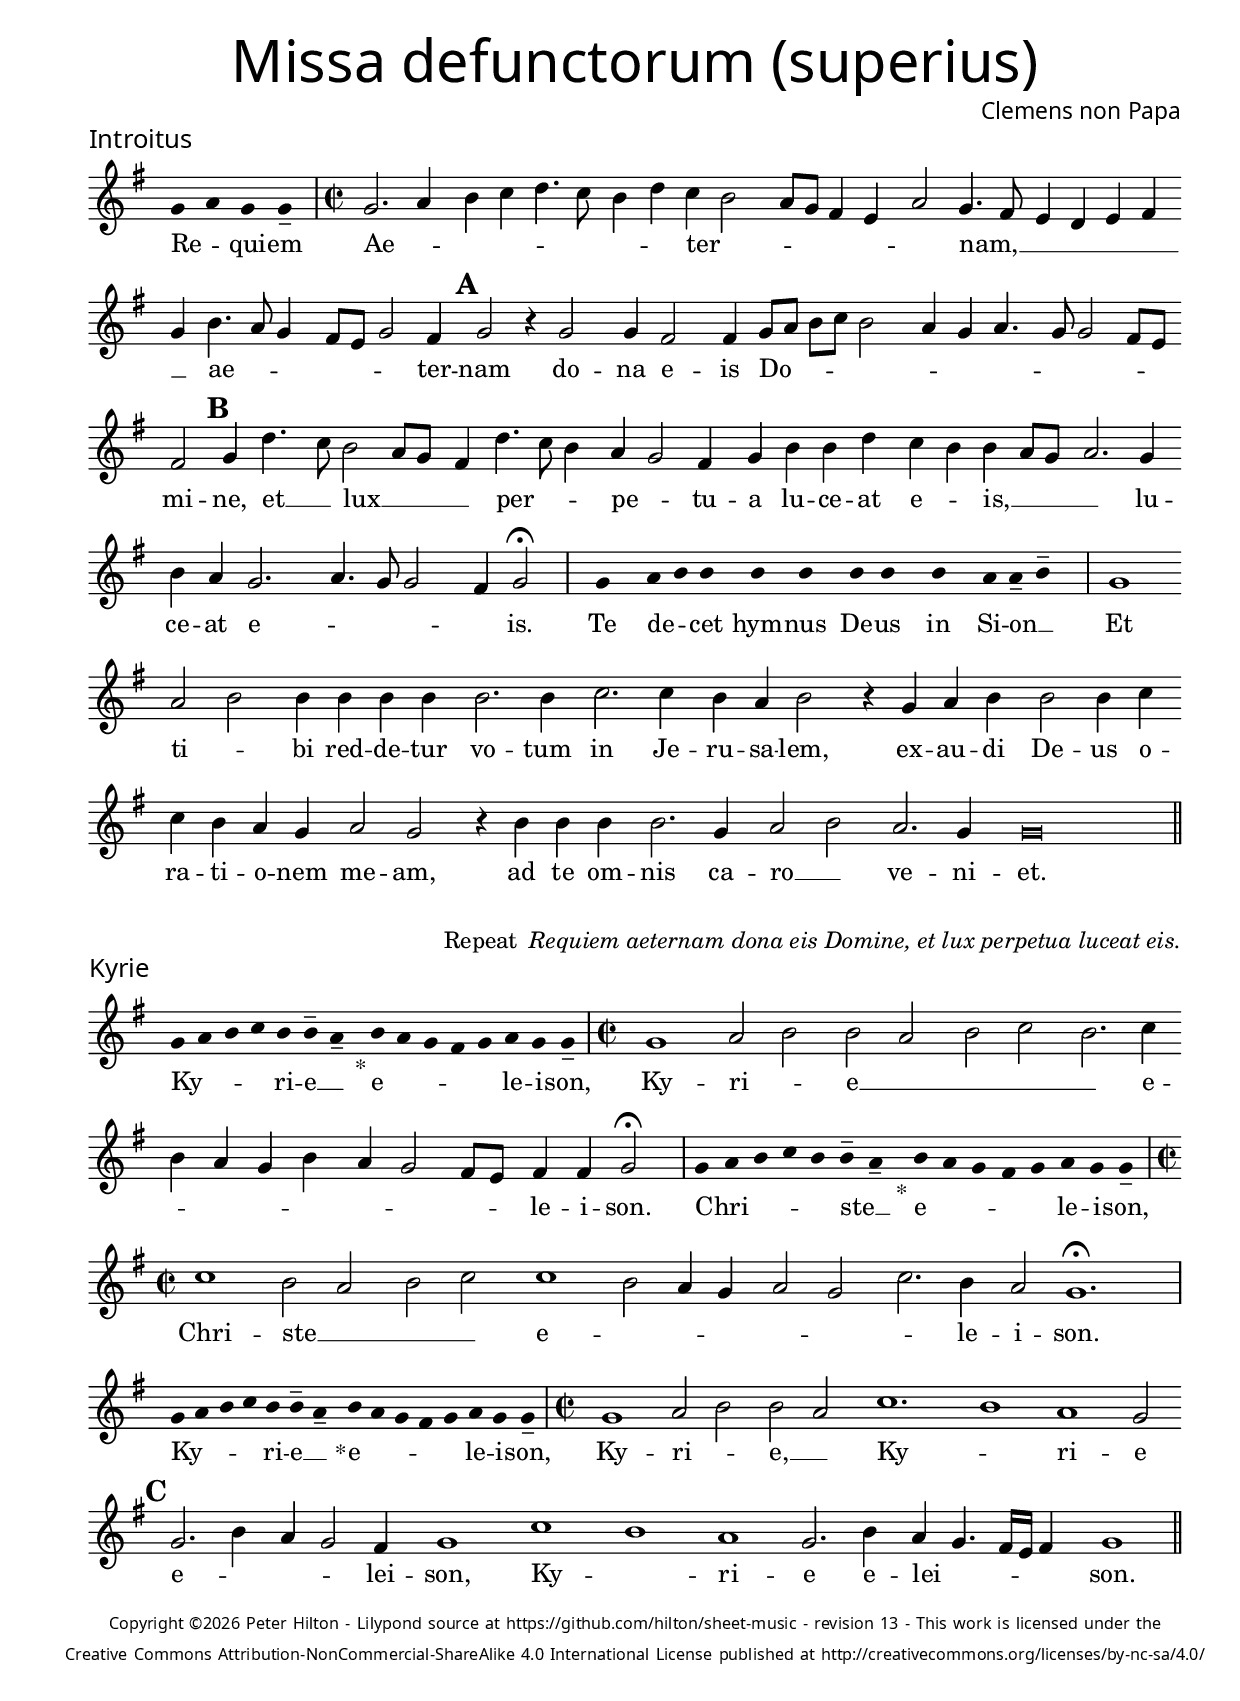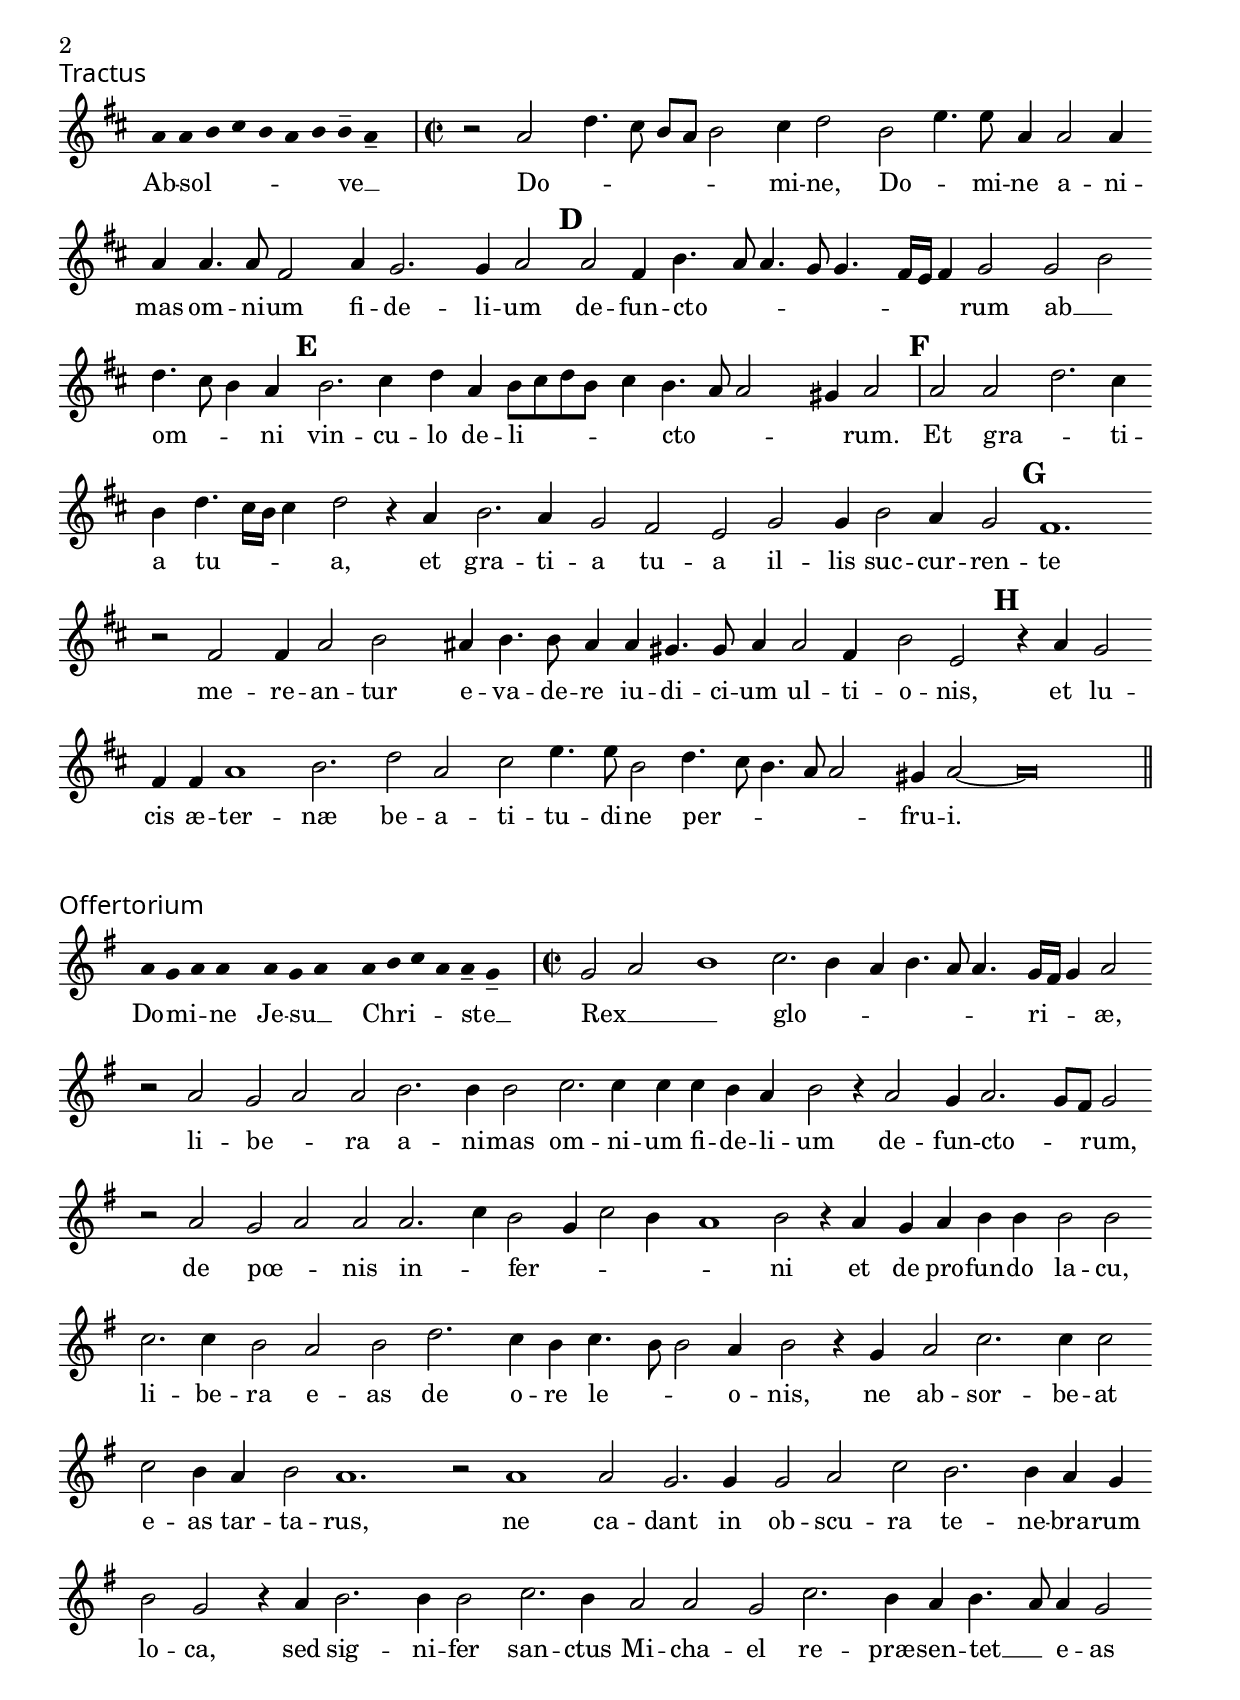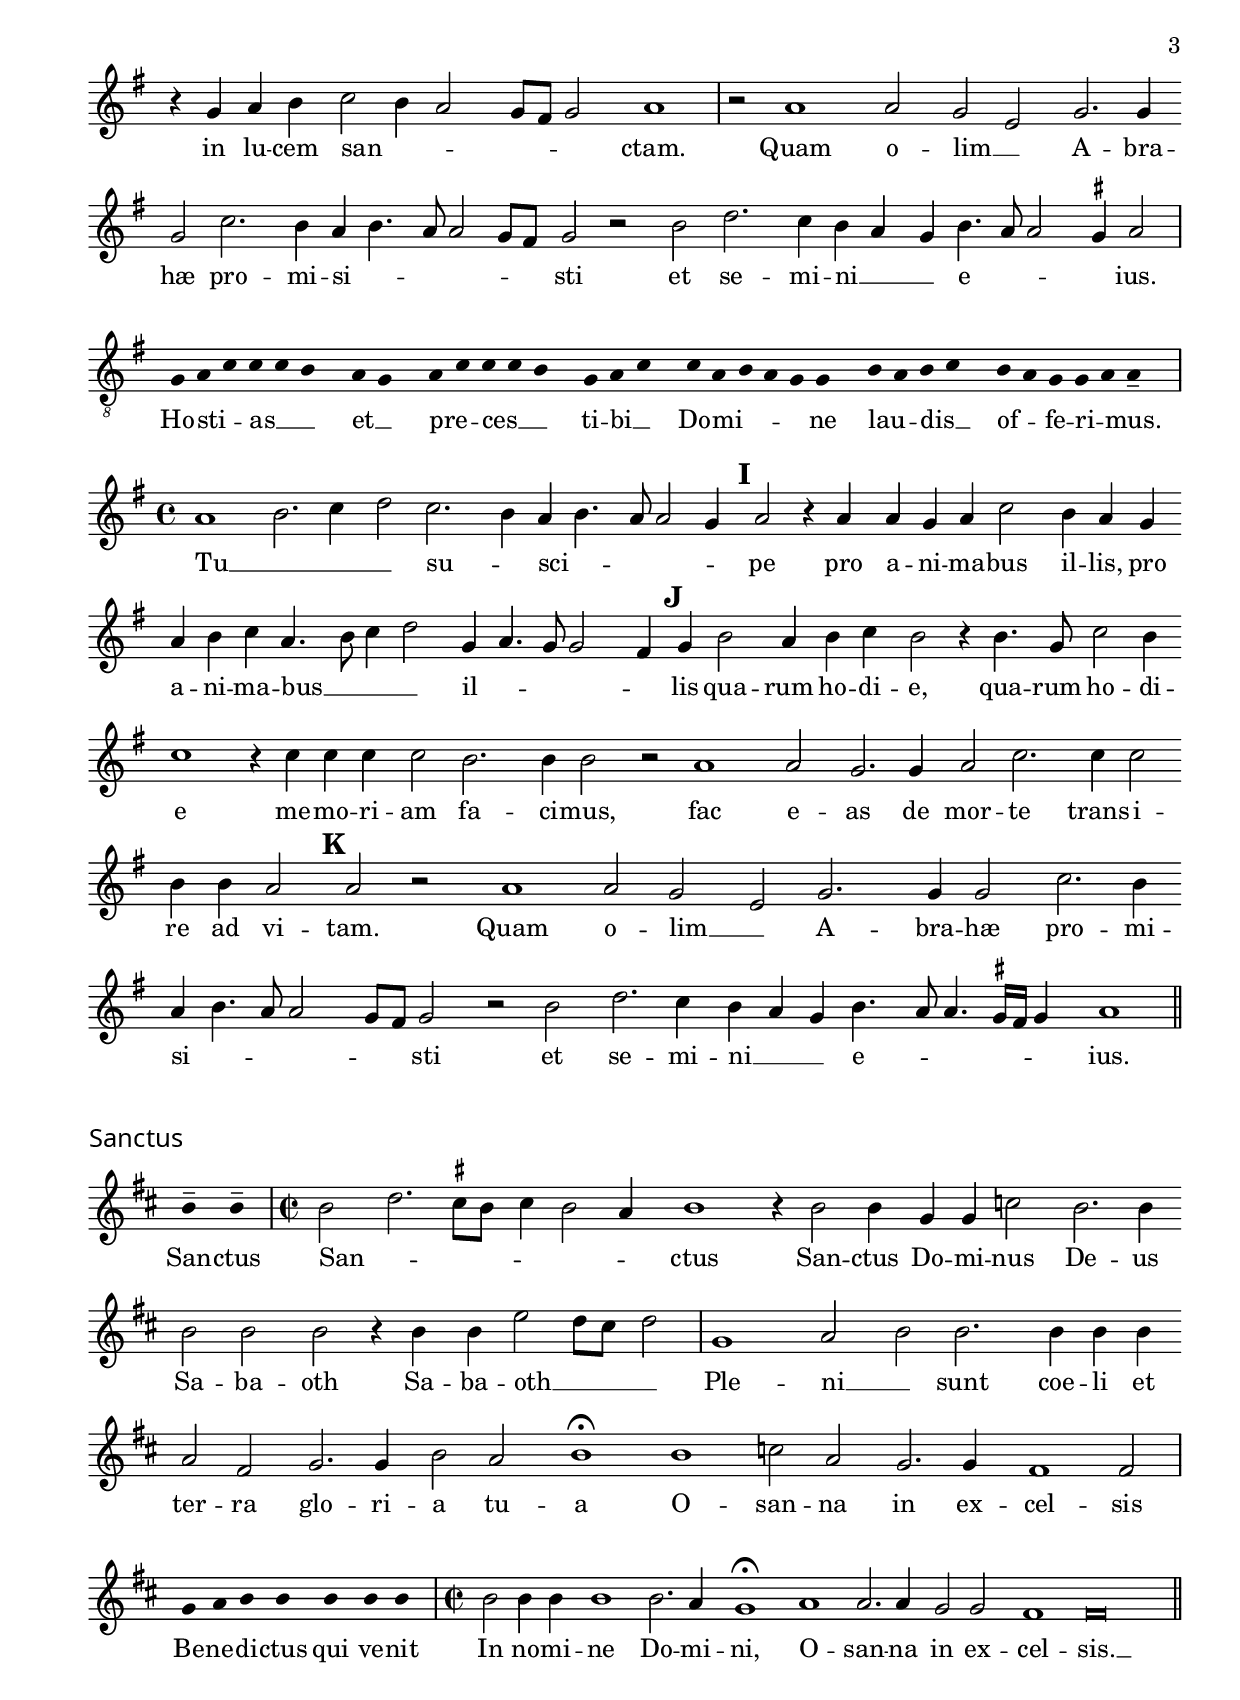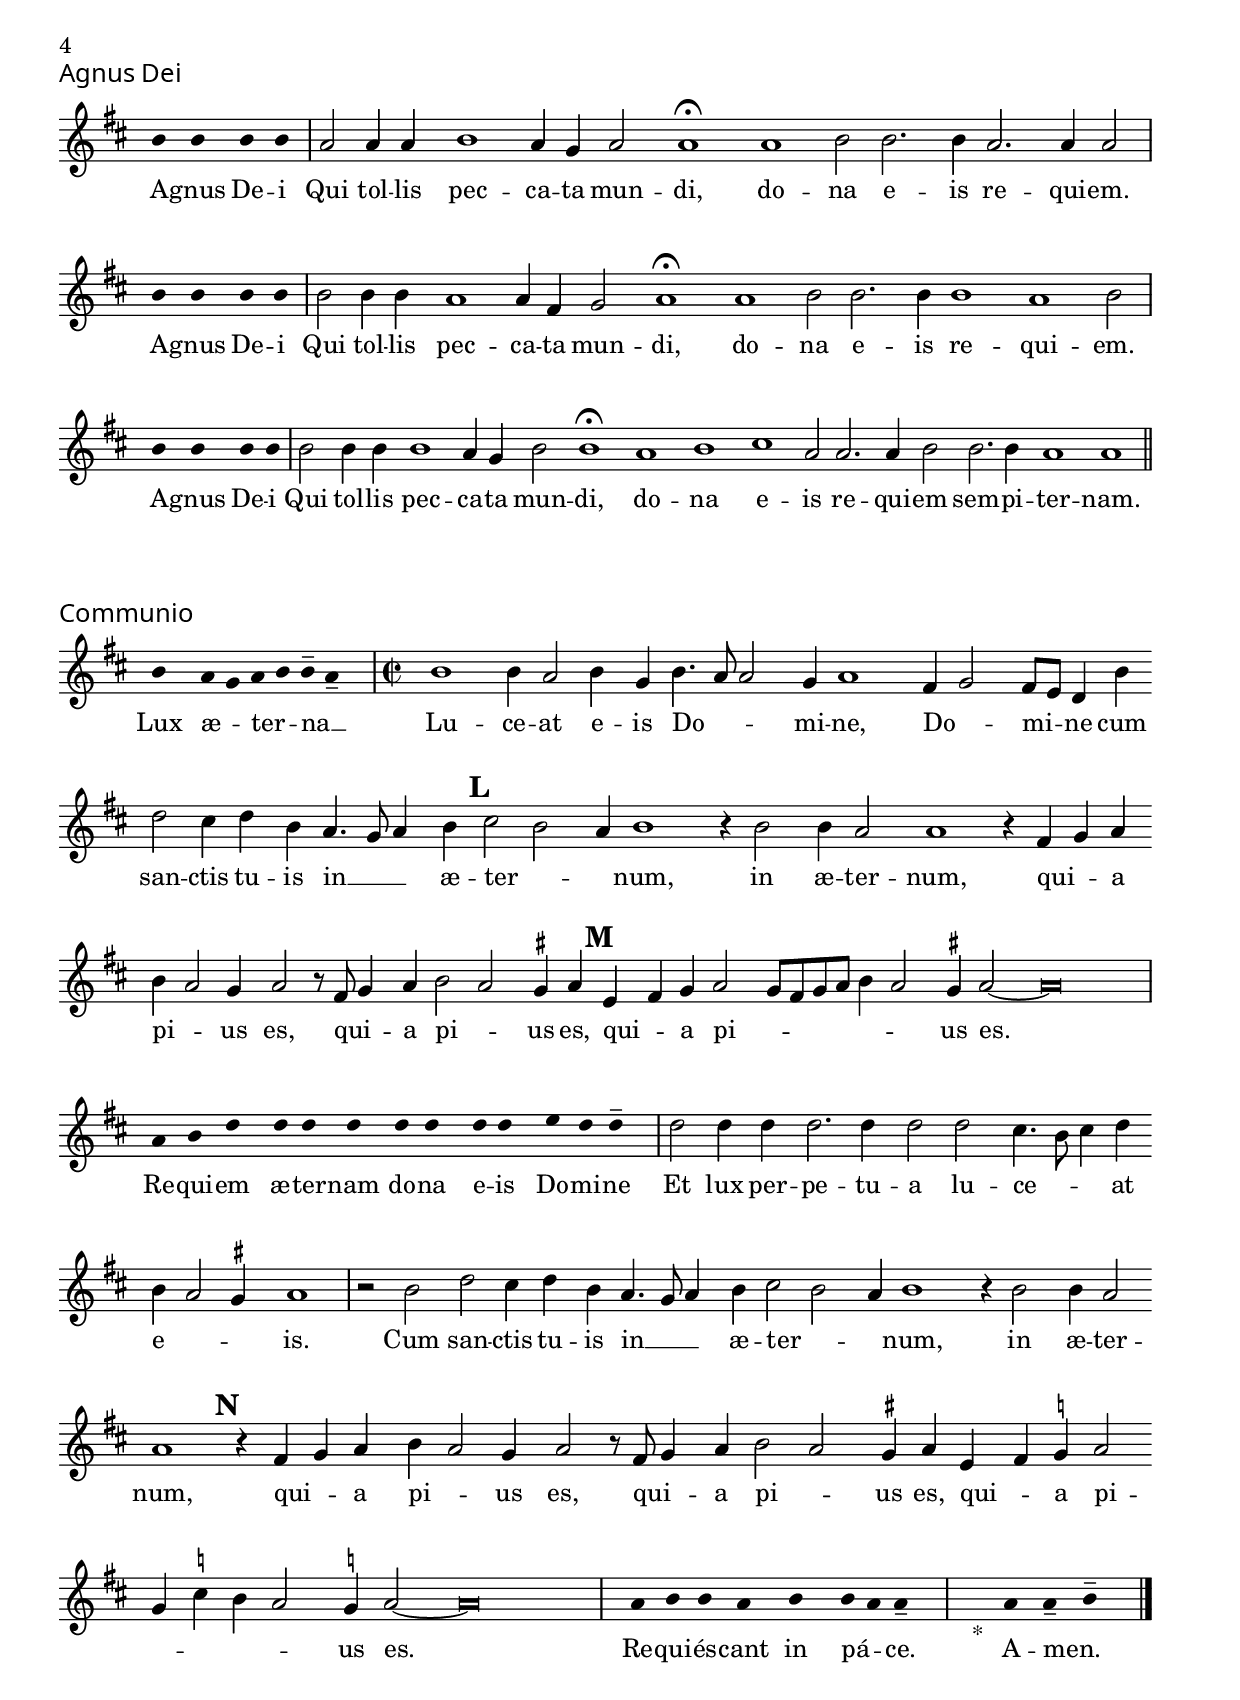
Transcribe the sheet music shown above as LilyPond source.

% http://www.cpdl.org/wiki/index.php/Missa_pro_defunctis_(Jacobus_Clemens_non_Papa)
% Copyright ©2024 Peter Hilton - https://github.com/hilton

\version "2.24.2"
\pointAndClickOff
revision = "13"

\paper {
	#(define fonts (set-global-fonts #:sans "Source Sans Pro"))
	annotate-spacing = ##f
	two-sided = ##t
	inner-margin = 15\mm
	outer-margin = 10\mm
	top-margin = 10\mm
	bottom-margin = 10\mm
 	markup-system-spacing = #'( (padding . 1) )
	indent = 0
	ragged-bottom = ##f
	ragged-last-bottom = ##f
} 

year = #(strftime "©%Y" (localtime (current-time)))

\header {
	title = \markup \medium \fontsize #4 \override #'(font-name . "Source Sans Pro Light") {
		"Missa defunctorum (superius)"
	}
	composer = \markup \sans { Clemens non Papa }
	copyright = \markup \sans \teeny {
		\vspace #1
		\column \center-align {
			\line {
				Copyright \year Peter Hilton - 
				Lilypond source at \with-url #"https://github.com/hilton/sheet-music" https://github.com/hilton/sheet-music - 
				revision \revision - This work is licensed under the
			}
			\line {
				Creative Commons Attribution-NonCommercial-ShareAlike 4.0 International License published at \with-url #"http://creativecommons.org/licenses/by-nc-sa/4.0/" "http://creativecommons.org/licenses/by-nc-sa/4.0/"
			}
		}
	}
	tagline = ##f
}

\layout {
	ragged-right = ##f
	ragged-last = ##f
	\context {
		\Score
		\override SpanBar.transparent = ##t
		\override BarLine.transparent = ##t
		\remove "Bar_number_engraver"
		\remove "Metronome_mark_engraver"
		\override SpacingSpanner.base-shortest-duration = #(ly:make-moment 1/8)
	}
	\context { 
		\Voice 
		\override NoteHead.style = #'baroque
		\consists "Horizontal_bracket_engraver"
	}
}

global = { 
	\tempo 2 = 44
	\set Score.barNumberVisibility = #all-bar-numbers-visible
	\set Staff.midiInstrument = "choir aahs"
	\accidentalStyle "forget"
}

globalF = { 
	\key f \major
}


globalC = { 
	\key c \major
}

showBarLine = {
	\once \override Score.BarLine.transparent = ##f
	\once \override Score.SpanBar.transparent = ##f 
}
ficta = { \once \set suggestAccidentals = ##t }


% INTROITUS

soprano = \new Voice {
	\relative c' {
		\once \override Staff.TimeSignature.stencil = ##f
		\override Stem.transparent = ##t 
		\cadenzaOn f4 g f f-- \cadenzaOff
		\override Stem.transparent = ##f
		\time 2/2
		\showBarLine\bar "|"
		
		f2. g4 a bes c4. bes8 a4 c bes a2
		g8 f e4 d g2 f4. e8 d4 c d e f a4. g8 f4 e8 d f2 e4 \mark \default f2 r4 f2
		f4 e2 e4 f8 g a bes a2 g4 f g4. f8 f2 e8 d e2 \mark \default f4 c'4. bes8 a2 g8 f
		
		e4 c'4. bes8 a4 g f2 e4 f a a c bes a a g8 f g2. f4 a g f2.
		g4. f8 f2 e4 f2 \fermata \showBarLine \bar "|"
		
		\once \override Staff.TimeSignature.stencil = ##f
		\override Stem.transparent = ##t
		\cadenzaOn s8 f8 s g8 a a s a8 a s a8 a s a8 s g8 g-- a-- s \cadenzaOff
		\override Stem.transparent = ##f
		\showBarLine\bar "|"

		f1 g2 a a4 a a a a2. a4
		bes2. bes4 a g a2 r4 f g a a2 a4 bes bes a g f g2 f
		r4 a a a a2. f4 g2 a g2. f4 f\breve \showBarLine \bar "||"
	}
	\addlyrics {
		Re -- _ qui -- em 
		Ae -- _ _ _ _ _ _ _ ter -- _
		_ _ _ _ _ nam, __ _ _ _ _ _ _ ae -- _ _ _ _ _ ter -- nam do --
		na e -- is Do -- _ _ _ _ _ _ _ _ _ _ _ mi -- ne, et __ _ lux __ _ _
		
		_ per -- _ _ pe -- _ tu -- a lu -- ce -- at e -- _ is, __ _ _ _ lu -- ce -- at e --
		_ _ _ _ is.
		
		Te de -- _ cet hym -- nus De -- us in Si -- on __ _

		Et ti -- _ bi red -- de -- tur vo -- tum
		in Je -- ru -- sa -- lem, ex -- au -- di De -- us o -- ra -- ti  -- o -- nem me -- am,
		ad te om -- nis ca -- ro __ _ ve -- ni -- et.

	}
}

\score {
	\transpose f g {
		<<
		      \new Staff << \globalF \soprano >> 
		>>
	}
	\header {
		piece = \markup \larger \sans { Introitus }
	}
}



\markup {
	\column {
		\fill-line {
			\line { }
			\line { }
			\line \right-align { Repeat \italic " Requiem aeternam dona eis Domine, et lux perpetua luceat eis." }
		}
	}
}

% KYRIE

soprano = \new Voice {
	\relative c' {
		\once \override Staff.TimeSignature.stencil = ##f
		\override Stem.transparent = ##t 
		\cadenzaOn f8 g a bes a a-- g-- s4_"*" a8 g f e f g f f-- \cadenzaOff
		\override Stem.transparent = ##f
		\showBarLine\bar "|"		
		\time 2/2

		f1 g2 a a g a bes a2. bes4 a g f a
		g f2 e8 d e4 e f2 \fermata \showBarLine \bar "|"
		
		\once \override Staff.TimeSignature.stencil = ##f
		\override Stem.transparent = ##t 
		\cadenzaOn f8 g a bes a a-- g-- s4_"*" a8 g f e f g f f-- \cadenzaOff
		\override Stem.transparent = ##f
		\showBarLine\bar "|"
		\time 2/2
		
		bes1 a2 g a bes bes1 a2 g4 f
		g2 f bes2. a4 g2 f1. \fermata \showBarLine\bar "|"
		
		\once \override Staff.TimeSignature.stencil = ##f
		\override Stem.transparent = ##t 
		\cadenzaOn f8 g a bes a a-- g-- s4_"*" a8 g f e f g f f-- \cadenzaOff
		\override Stem.transparent = ##f
		\showBarLine\bar "|"
		\time 2/2
		
		f1 g2 a a g bes1. a1 g1 f2 \mark #3 f2. a4 g f2 e4
		f1 bes a g f2. a4 g f4. e16 d e4 f1 \showBarLine \bar "||"
	}
	\addlyrics {
		Ky -- _ _ _ ri -- e __ _ e -- _ _ _ _ le -- i -- son,
		Ky -- ri -- _ e __ _ _ _ _ e -- _ _ _ _ _ _ _ _ le -- i -- son.
		
		Chri -- _ _ _ _ ste __ _ e -- _ _ _ _ le -- i -- son,
		Chri -- ste __ _ _ _ e -- _ _ _ _ _ _ le -- i -- son.
		
		Ky -- _ _ _ ri -- e __ _ e -- _ _ _ _ le -- i -- son,
		Ky -- ri -- _ e, __ _ Ky -- _ ri -- e e -- _ _ _ lei -- 
		son, Ky -- _ ri -- e e -- lei -- _ _ _ _ son.
	}
}

\score {
	\transpose f g {
	  	<< 
			\new Staff << \globalF \soprano >> 
		>> 
	}
	\header {
		piece = \markup \larger \sans { Kyrie }
	}
}


% TRACTUS

soprano = \new Voice {
	\relative c'' {
		\once \override Staff.TimeSignature.stencil = ##f
		\override Stem.transparent = ##t \cadenzaOn
		g8 g a b a g a a-- g-- s
		\cadenzaOff \override Stem.transparent = ##f
		\showBarLine \bar "|" \time 2/2
		
		r2 g2 c4. b8 a g a2 b4 c2 a d4. d8 |
		g,4 g2 g4 g g4. g8 e2 g4 f2. f4 g2 | \mark #4 g e4 a4. g8 g4. f8 f4.

		e16 d e4 f2 | f a c4. b8 a4 g \mark #5 a2. b4 | c g a8 b c a b4 a4. g8 g2
		fis4 g2 \showBarLine \bar "|" 
		\mark #6 g g c2. b4 | a c4. b16 a b4 c2 r4 g a2. g4
		f2 e d f f4 a2 g4 | f2 \mark #7 e1. r2 e
		e4 g2 a2 gis4 a4. a8 g4 g fis4. fis8 g4 g2 e4 | a2 d, \mark #8 r4 g4 f2

		e4 e g1 a2. c2 g2 b2 d4. d8 a2 c4. b8 a4. g8 g2 
		fis4 g2 ~ g\breve \showBarLine \bar "||"

	}
	\addlyrics {
		Ab -- sol -- _ _ _ _ _ ve __ _ 
		Do -- _ _ _ _ _ mi -- ne, Do -- _ mi -- 
		ne a -- ni -- mas om -- ni -- um fi -- de -- li -- um de -- fun -- cto -- _ _ _ _

		_ _ _ rum ab __ _ om -- _ _ ni vin -- cu -- lo de -- li -- _ _ _ _ cto -- _ _
		_ rum. Et gra -- _ ti -- a tu -- _ _ _ a, et gra -- ti -- 
		a tu -- a il -- lis suc -- cur -- ren -- te me -- 
		re -- an -- tur e -- va -- de -- re iu -- di -- ci -- um ul -- ti -- o -- nis, et lu -- 

		cis æ -- ter -- næ be -- a -- ti -- tu -- di -- ne per -- _ _ _ _
		fru -- i.
	}
}

\score {
	\transpose f g {
	  	<< 
			\new Staff << \globalC \soprano >> 
		>> 
	}
	\header {
		piece = \markup \larger \sans { Tractus }
	}
}

% OFFERTORIUM

soprano = \new Voice {
	\relative c' {
		\once \override Staff.TimeSignature.stencil = ##f
		\override Stem.transparent = ##t \cadenzaOn
		g'8 f g g s g8 f g s g8 a bes g g-- f-- s
		\cadenzaOff \override Stem.transparent = ##f
		\showBarLine \bar "|" \time 2/2
		
		f2 g a1 bes2. a4 g a4. g8 g4. f16 e f4 g2 |
		r2 g f g g a2. a4 a2 bes2. bes4 bes bes a g | a2 r4 g2

		f4 g2. f8 e f2 r g f g g g2. bes4 a2 f4 bes2 a4 |
		g1 a2 r4 g f g a a a2 a bes2. bes4 a2 g |
		a2 c2. bes4 a bes4. a8 a2 g4 a2 r4 f g2 bes2. bes4 bes2 |
		bes2 a4 g a2 g1. r2 g1 g2 f2. f4 f2 g |

		bes a2. a4 g f a2 f r4 g a2. a4 a2 bes2. a4 |
		g2 g f bes2. a4 g a4. g8 g4 f2 r4 f g a bes2 a4 g2
		f8 e f2 g1 | \showBarLine \bar "|" r2 g1 g2 f d f2. f4 f2 bes2.
		a4 g a4. g8 g2 f8 e f2 r a c2. bes4 a g f a4. g8 g2 \ficta fis4 g2 \showBarLine \bar "|" |
	}
	\addlyrics {
		Do -- mi -- _ ne Je -- su __ _ Chri -- _ _ _ ste __ _
		Rex __ _ _ glo -- _ _ _ _ _ ri -- _ _ æ,
		li -- be -- _ ra a -- ni -- mas om -- ni -- um fi -- de -- li -- um de -- 
		
		fun -- cto -- _ _ rum, de pœ -- _ nis in -- _ fer -- _ _ _
		_ ni et de pro -- fun -- do la -- cu, li -- be -- ra e -- 
		as de o -- re le -- _ _ o -- nis, ne ab -- sor -- be -- at
		e -- as tar -- ta -- rus, ne ca -- dant in ob -- scu -- 

		ra te -- ne -- bra -- rum lo -- ca,  sed sig -- ni -- fer san -- ctus
		Mi -- cha -- el re -- præ -- sen -- tet __ _ e -- as in lu -- cem san -- _ _
		_ _ _ ctam. Quam o -- lim __ _ A -- bra -- hæ pro -- 
		mi -- si -- _ _ _ _ _ sti et se -- mi -- ni __ _ _ e -- _ _ _ ius.
	}
}

\score {
	\transpose f g {
	  	<< 
			\new Staff << \globalF \soprano >> 
		>> 
	}
	\header {
		piece = \markup \larger \sans { Offertorium }
	}
}

\score {
	\transpose f g {
	\new Staff <<
		\key f \major
		\new Voice = "tenor" {
			\relative c {
				\clef "treble_8"
				\once \omit Staff.TimeSignature
				\cadenzaOn
				\override Stem.transparent = ##t 
				f4 g bes bes bes a s  g f s  g bes bes bes a s  f g bes s  bes g a g f f s  a g a bes s  a g f f g g-- s \showBarLine\bar "|"
				\cadenzaOff
			}
		}
		\addlyrics {
			Ho -- sti -- _ as __ _ _ et __ _ pre -- _ ces __ _ _ ti -- bi __ _ 
			Do -- mi -- _ _ _ ne lau -- _ dis __ _ of -- _ fe -- ri -- _ mus.
		}
	>>
	}
}


soprano = \new Voice {
	\relative c'' {
		\set Score.rehearsalMarkFormatter = #format-mark-alphabet
		\set Score.currentBarNumber = #67
		g1 a2. bes4 |
		c2 bes2. a4 g a4. g8 g2 f4 | \mark #9 g2 r4 g g f g bes2 a4 g f |
		g a bes g4. a8 bes4 c2 f,4 g4. f8 f2 e4 \mark #10 f a2 g4 a bes a2 r4 a4. 
		f8 bes2 a4 | bes1 r4 bes bes bes bes2 a2. a4 a2 r g1

		g2 f2. f4 g2 bes2. bes4 bes2 a4 a g2 \mark #11 g r g1
		g2 f d f2. f4 f2 bes2. a4 g a4. g8 g2 f8 e f2
		r a c2. bes4 a g f a4. g8 g4. \ficta fis16 e \ficta fis4 g1 \showBarLine \bar "||" |
	}
	\addlyrics {
		Tu __ _ _
		_ su -- _ sci -- _ _ _ _ pe pro a -- ni -- ma -- bus il -- lis, pro
		a -- ni -- ma -- bus __ _ _ _ il -- _ _ _ _ lis qua -- rum ho -- di -- e, qua -- 
		rum ho -- di -- e me -- mo -- ri -- am fa -- ci -- mus, fac

		e -- as de mor -- te trans -- i -- re ad vi -- tam. Quam
		o -- lim __ _ A -- bra -- hæ pro -- mi -- si -- _ _ _ _ _ sti
		et se -- mi -- ni __ _ _ e -- _ _ _ _ _ ius.
	}
}

\score {
	\transpose f g {
	  	<< 
			\new Staff << \globalF \soprano >> 
		>> 
	}
}

% SANCTUS 

soprano = \new Voice {
	\relative c'' {
		\once \override Staff.TimeSignature.stencil = ##f
		\override Stem.transparent = ##t a4-- a-- \override Stem.transparent = ##f
		\showBarLine\bar "|"
		\time 2/2
		
		a2 c2. \ficta b!8 a b4 a2 g4 a1 r4 a2 a4 f f
		bes2 a2. a4 a2 a a r4 a a d2 c8 b c2 \showBarLine \bar "|"
		f,1 g2 a a2. a4 a a g2 e f2. f4 a2 g a1 \fermata
		a1 bes2 g f2. f4 e1 e2 \showBarLine \bar "|"
	}
	\addlyrics {
		San -- ctus
		San -- _ _ _ _ _ _ ctus San -- ctus Do -- mi -- 
		nus De -- us Sa -- ba -- oth Sa -- ba -- oth __ _ _ _
		Ple -- ni __ _ sunt coe -- li et ter -- ra glo -- ri -- a tu -- a
		O -- san -- na in ex -- cel -- sis
	}
}

\score {
	\transpose f g {
	  	<< 
			\new Staff << \globalC \soprano >> 
		>> 
	}
	\header {
		piece = \markup \larger \sans { Sanctus }
	}
}

% BENEDICTUS

soprano = \new Voice {
	\relative c' {
		\once \override Staff.TimeSignature.stencil = ##f
		\cadenzaOn
		\override Stem.transparent = ##t f8 g a a s a s a a s \override Stem.transparent = ##f 
		\cadenzaOff \showBarLine \bar "|"
		\time 2/2
		
		a2 a4 a a1 a2. g4 f1 \fermata g g2. g4
		f2 f e1 e\breve \showBarLine \bar "||"
	}
	\addlyrics {
		Be -- ne -- di -- ctus qui ve -- nit
		In no -- mi -- ne Do -- mi -- ni, O -- san -- na
		in ex -- cel -- sis. __
	}
}

\score {
	\transpose f g {
	  	<< 
			\new Staff << \globalC \soprano >> 
		>> 
	}
}

\pageBreak

% AGNUS DEI

soprano = \new Voice {
	\relative c'' {
		\once \override Staff.TimeSignature.stencil = ##f
		\override Stem.transparent = ##t a4 a a a \override Stem.transparent = ##f \showBarLine\bar "|"
		g2 g4 g a1 g4 f g2 g1\fermata g a2 a2. a4 g2. g4 g2 \showBarLine \bar "|" \break

		\override Stem.transparent = ##t a4 a a a \override Stem.transparent = ##f \showBarLine\bar "|"
		a2 a4 a g1 g4 e f2 g1\fermata g a2 a2. a4 a1 g a2 \showBarLine \bar "|" \break
		
		\override Stem.transparent = ##t a4 a a a \override Stem.transparent = ##f \showBarLine\bar "|"
		a2 a4 a a1 g4 f a2 a1\fermata g a b g2 g2. g4 a2 a2. a4 g1 g \showBarLine \bar "||"
	}
	\addlyrics {
		A -- gnus De -- i
		Qui tol -- lis pec -- ca -- ta mun -- di, do -- na e -- is re -- qui -- em.
		A -- gnus De -- i
		Qui tol -- lis pec -- ca -- ta mun -- di, do -- na e -- is re -- qui -- em.
		A -- gnus De -- i
		Qui tol -- lis pec -- ca -- ta mun -- di, do -- na e -- is re -- qui -- em sem -- pi -- ter -- nam.
	}
}

\score {
	\transpose f g {
	  	<< 
			\new Staff << \globalC \soprano >> 
		>> 
	}
	\header {
		piece = \markup \larger \sans { Agnus Dei }
	}
}

% COMMUNIO

soprano = \new Voice {
	\relative c' {
		\once \override Staff.TimeSignature.stencil = ##f
		\override Stem.transparent = ##t
		\cadenzaOn a'8 s g f g a a-- g-- s \cadenzaOff
		\override Stem.transparent = ##f
		\showBarLine\bar "|"
		\time 2/2
		
		a1 a4 g2 a4 f a4. g8 g2 f4 g1 e4 f2
		e8 d c4 a' | c2 b4 c a g4. f8 g4 a \mark #11 b2 a g4 a1 r4 a2
		a4 g2 | g1 r4 e f g a g2 f4 g2 r8 e f4 g a2 g2
		
		\ficta fis4 g \mark #12 d | e f g2 f8 e f g a4 g2 \ficta fis4 g2 ~ g\breve | \showBarLine \bar "|" | 

		\once \override Staff.TimeSignature.stencil = ##f
		\override Stem.transparent = ##t 
		\cadenzaOn g8 a c s  c c c s  c c s  c c s  d c c-- s \cadenzaOff
		\override Stem.transparent = ##f
		\showBarLine\bar "|"
		
		c2 c4 c c2. c4 c2 c |
		b4. a8 b4 c a g2 \ficta fis4 g1 | \showBarLine \bar "|"
		r2 a c b4 c a g4. f8 g4 | a b2 a g4 a1 r4 a2
		
		a4 g2 g1 \mark #13 r4 e f g a g2 f4 g2 r8 e f4 g a2 g
		\ficta fis4 g d e \ficta f! g2 f4 \ficta bes a g2 \ficta f!4 g2 ~ g\breve |
		\showBarLine\bar "|"
		\cadenzaOn \override Stem.transparent = ##t
		s8 g8 a a g s  a s  a g g-- s \showBarLine \bar "|"
		s8 s4_"*" s g g-- a-- s8 \showBarLine \bar "|."
		\cadenzaOff
	}
	\addlyrics {
		Lux æ -- _ ter -- _ na __ _ 
		Lu -- ce -- at e -- is Do -- _ _ mi -- ne, Do -- _
		mi -- _ ne cum san -- ctis tu -- is in __ _ _ æ -- ter -- _ _ num, in
		æ -- ter -- num, qui -- _ a pi -- _ us es, qui -- _ a pi -- _
		us es, qui -- _ a pi -- _ _ _ _ _ _ us es.

		Re -- qui -- em æ -- ter -- nam do -- na e -- is Do -- mi -- ne 
		Et lux per -- pe -- tu -- a lu -- 
		ce -- _ _ at e -- _ _ is.
		Cum san -- ctis tu -- is in __ _ _ æ -- ter -- _ _ num, in

		æ -- ter -- num, qui -- _ a pi -- _ us es, qui -- _ a pi -- _
		us es, qui -- _ a pi -- _ _ _ _ us es.

		Re -- qui -- és -- cant in pá -- _ ce. A -- men. _
	}
}

\score {
	\transpose f g {
	  	<< 
			\new Staff << \globalC \soprano >> 
		>> 
	}
	\header {
		piece = \markup \larger \sans { Communio }
	}
}
